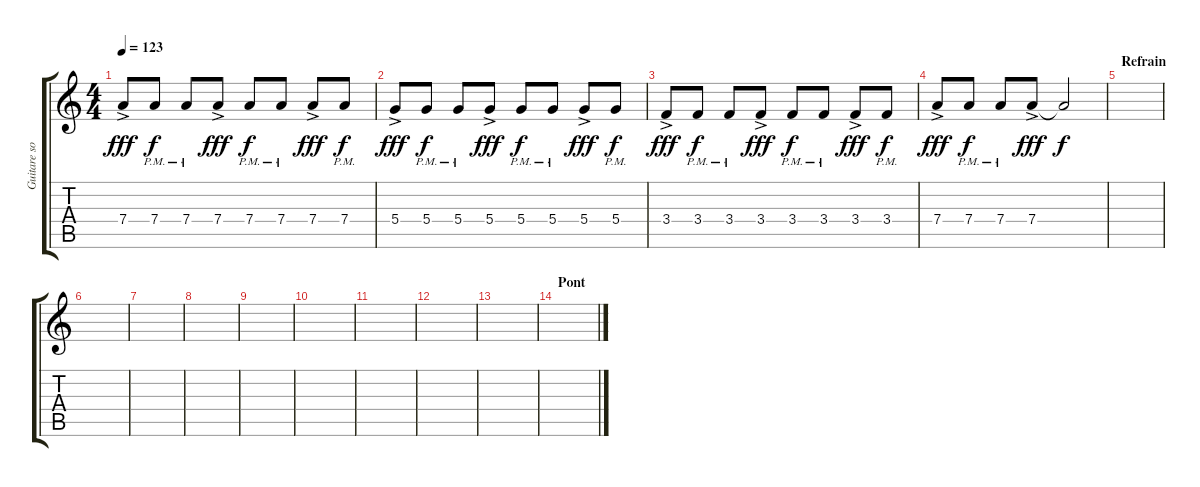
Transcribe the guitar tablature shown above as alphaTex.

\track ("Guitare son clair" "Guitare so") {instrument electricguitarmuted}
\staff {score tabs}
\tuning (E4 B3 G3 D3 A2 E2) {hide}
\ts (4 4)
\tempo 123
\clef g2
\ks c
7.4{ac}.8{dy fff} 7.4{pm}.8{dy f} 7.4{pm}.8 7.4{ac}.8{dy fff} 7.4{pm}.8{dy f} 7.4{pm}.8 7.4{ac}.8{dy fff} 7.4{pm}.8{dy f} |
5.4{ac}.8{dy fff} 5.4{pm}.8{dy f} 5.4{pm}.8 5.4{ac}.8{dy fff} 5.4{pm}.8{dy f} 5.4{pm}.8 5.4{ac}.8{dy fff} 5.4{pm}.8{dy f} |
3.4{ac}.8{dy fff} 3.4{pm}.8{dy f} 3.4{pm}.8 3.4{ac}.8{dy fff} 3.4{pm}.8{dy f} 3.4{pm}.8 3.4{ac}.8{dy fff} 3.4{pm}.8{dy f} |
7.4{ac}.8{dy fff} 7.4{pm}.8{dy f} 7.4{pm}.8 7.4{ac}.8{dy fff} 7.4{t}.2{dy f} |
\section ("" "Refrain")
|
|
|
|
|
|
|
|
|
\section ("" "Pont")
